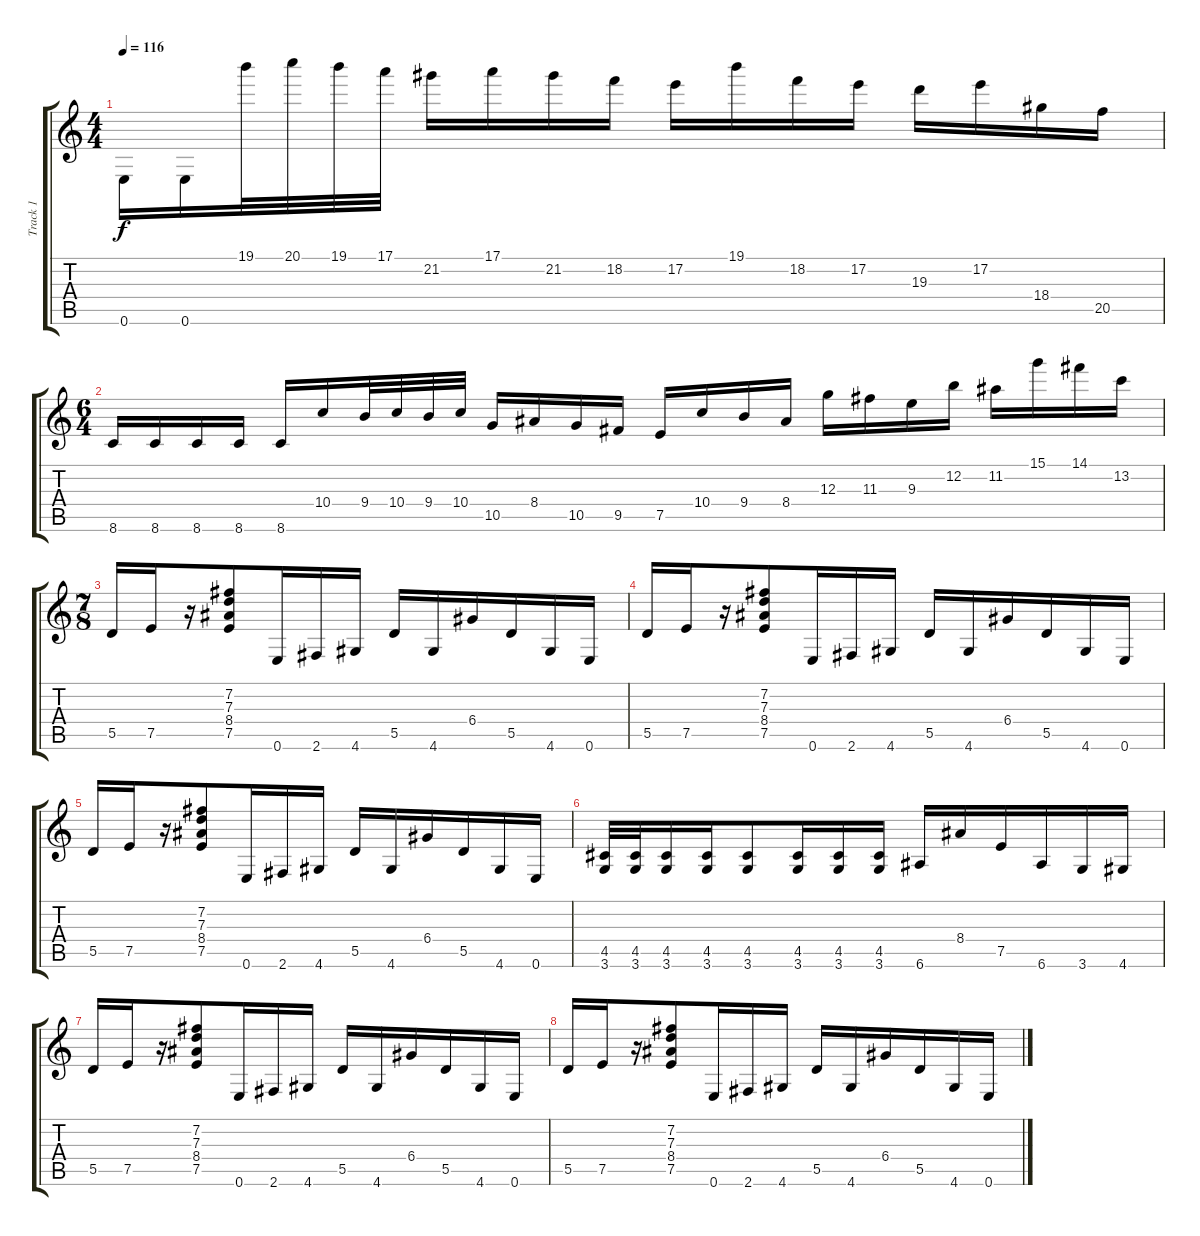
\track ("Track 1" "Track 1") {instrument distortionguitar}
\staff {score tabs}
\tuning (E4 B3 G3 D3 A2 E2) {hide}
\ts (4 4)
\tempo 116
\clef g2
\ks c
0.6.16{dy f} 0.6.16 19.1.32 20.1.32 19.1.32 17.1.32 21.2.16 17.1.16 21.2.16 18.2.16 17.2.16 19.1.16 18.2.16 17.2.16 19.3.16 17.2.16 18.4.16 20.5.16 |
\ts (6 4)
8.6.16 8.6.16 8.6.16 8.6.16 8.6.16 10.4.16 9.4.32 10.4.32 9.4.32 10.4.32 10.5.16 8.4.16 10.5.16 9.5.16 7.5.16 10.4.16 9.4.16 8.4.16 12.3.16 11.3.16 9.3.16 12.2.16 11.2.16 15.1.16 14.1.16 13.2.16 |
\ts (7 8)
5.5.16 7.5.16 r.16 (7.2 7.3 8.4 7.5).8 0.6.16 2.6.16 4.6.16 5.5.16 4.6.16 6.4.16 5.5.16 4.6.16 0.6.16 |
5.5.16 7.5.16 r.16 (7.2 7.3 8.4 7.5).8 0.6.16 2.6.16 4.6.16 5.5.16 4.6.16 6.4.16 5.5.16 4.6.16 0.6.16 |
5.5.16 7.5.16 r.16 (7.2 7.3 8.4 7.5).8 0.6.16 2.6.16 4.6.16 5.5.16 4.6.16 6.4.16 5.5.16 4.6.16 0.6.16 |
(4.5 3.6).32 (4.5 3.6).32 (4.5 3.6).16 (4.5 3.6).16 (4.5 3.6).8 (4.5 3.6).16 (4.5 3.6).16 (4.5 3.6).16 6.6.16 8.4.16 7.5.16 6.6.16 3.6.16 4.6.16 |
5.5.16 7.5.16 r.16 (7.2 7.3 8.4 7.5).8 0.6.16 2.6.16 4.6.16 5.5.16 4.6.16 6.4.16 5.5.16 4.6.16 0.6.16 |
5.5.16 7.5.16 r.16 (7.2 7.3 8.4 7.5).8 0.6.16 2.6.16 4.6.16 5.5.16 4.6.16 6.4.16 5.5.16 4.6.16 0.6.16
